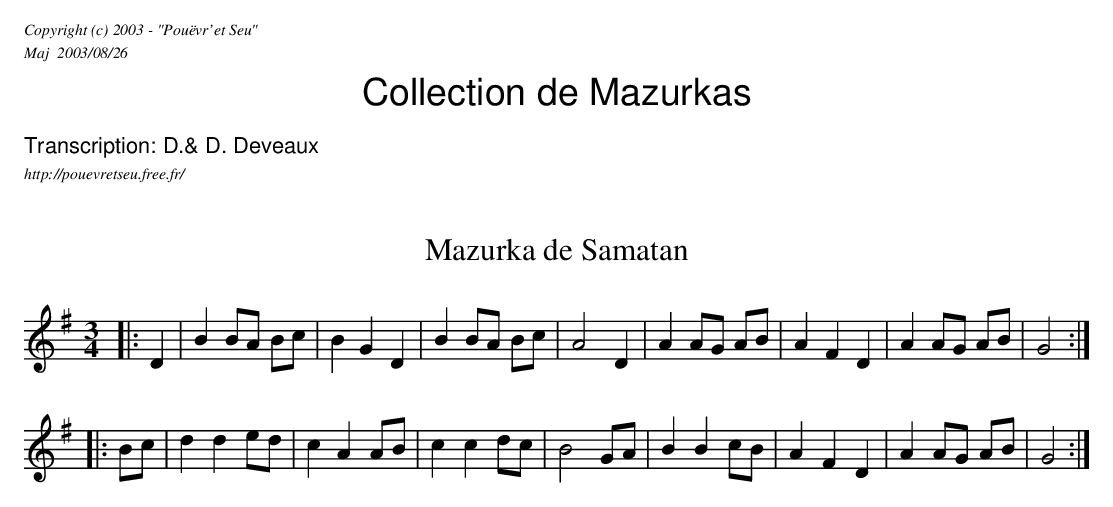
X:1
T: Mazurka de Samatan
M: 3/4
K: G
|: D2 | B2 BA Bc | B2 G2 D2 | B2 BA Bc | A4 D2 | \
   A2 AG AB | A2 F2 D2 | A2 AG AB | G4 :|
|: Bc | d2 d2 ed | c2 A2 AB | c2 c2 dc | B4 GA | \
   B2 B2 cB | A2 F2 D2 | A2 AG AB | G4 :|
